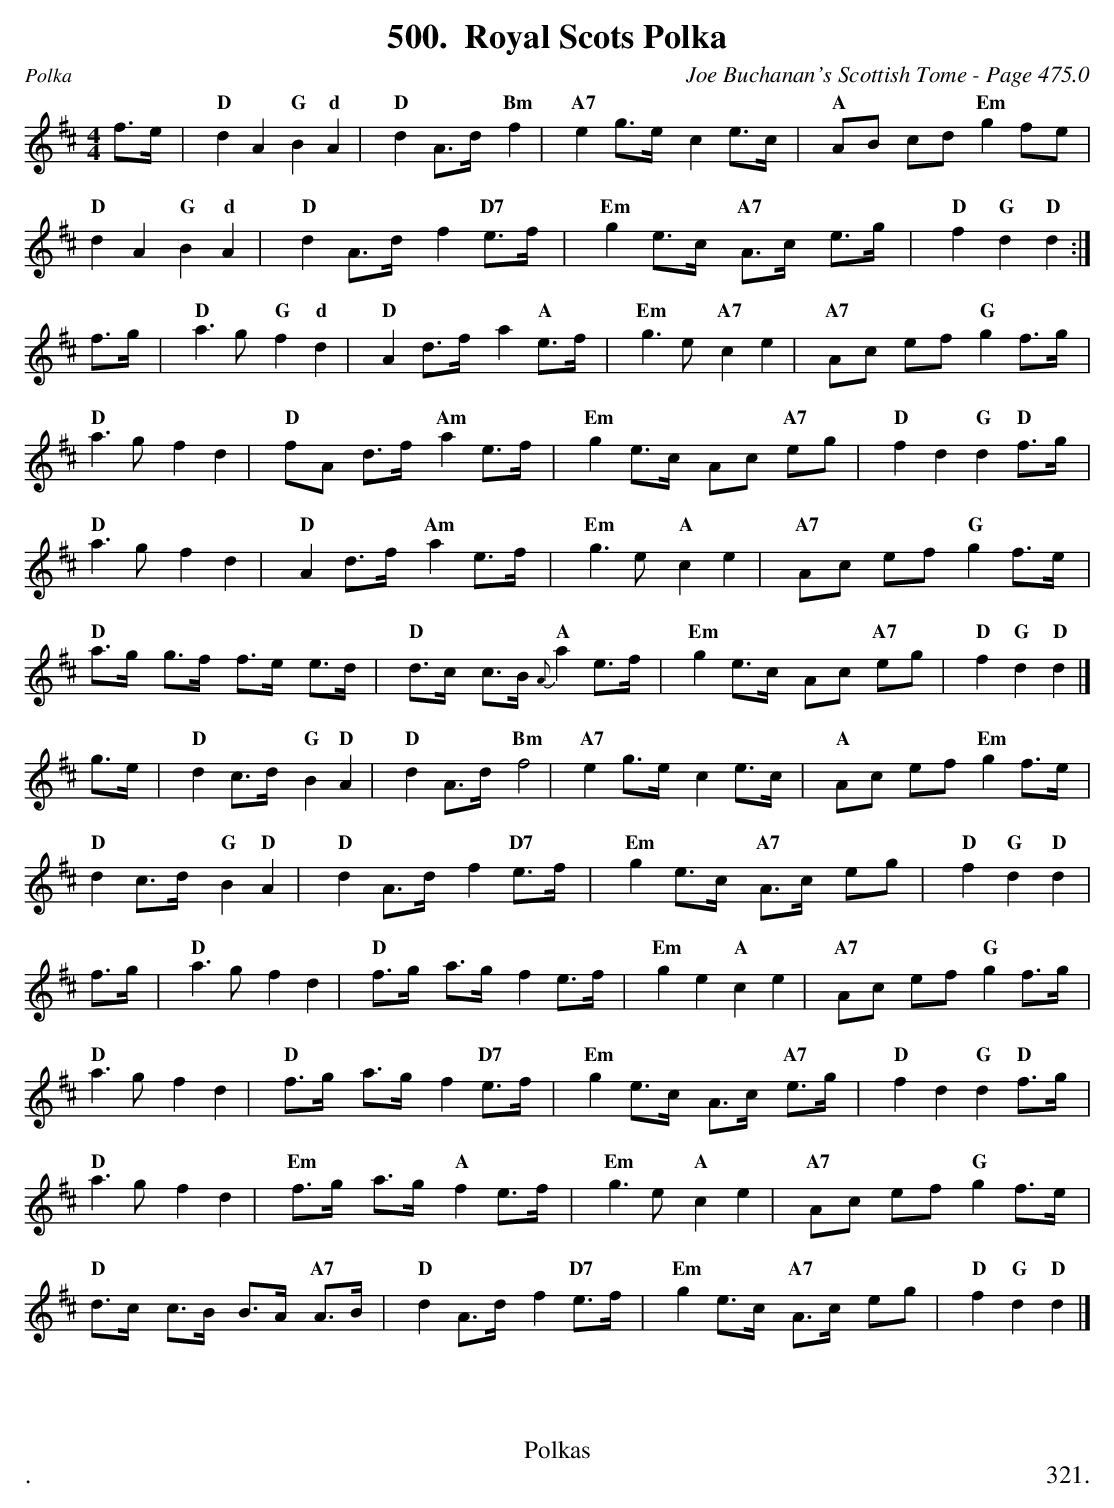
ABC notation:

X:1
T:Royal Scots Polka
C:Joe Buchanan's Scottish Tome - Page 475.0
L:1/8
M:4/4
K:D
f>e | "D"d2 A2 "G"B2 "d"A2 | "D"d2 A>d "Bm"f2 | "A7"e2 g>e c2 e>c | "A"AB cd "Em"g2 fe |
"D"d2 A2 "G"B2 "d"A2 | "D"d2 A>d f2 "D7"e>f | "Em"g2 e>c "A7"A>c e>g | "D"f2 "G"d2 "D"d2 :|
f>g | "D"a2> g2 "G"f2 "d"d2 | "D"A2 d>f a2 "A"e>f | "Em"g2> e2 "A7"c2 e2 | "A7"Ac ef "G"g2 f>g |
"D"a2> g2 f2 d2 | "D"fA d>f "Am"a2 e>f | "Em"g2 e>c Ac "A7"eg | "D"f2 d2 "G"d2 "D"f>g |
"D"a2> g2 f2 d2 | "D"A2 d>f "Am"a2 e>f | "Em"g2> e2 "A"c2 e2 | "A7"Ac ef "G"g2 f>e |
"D"a>g g>f f>e e>d | "D"d>c c>B "A"{A}a2 e>f | "Em"g2 e>c Ac "A7"eg | "D"f2 "G"d2 "D"d2 |]
g>e | "D"d2 c>d "G"B2 "D"A2 | "D"d2 A>d "Bm"f4 | "A7"e2 g>e c2 e>c | "A"Ac ef "Em"g2 f>e |
"D"d2 c>d "G"B2 "D"A2 | "D"d2 A>d f2 "D7"e>f | "Em"g2 e>c "A7"A>c eg | "D"f2 "G"d2 "D"d2 |
f>g | "D"a2> g2 f2 d2 | "D"f>g a>g f2 e>f | "Em"g2 e2 "A"c2 e2 | "A7"Ac ef "G"g2 f>g |
"D"a2> g2 f2 d2 | "D"f>g a>g f2 "D7"e>f | "Em"g2 e>c A>c "A7"e>g | "D"f2 d2 "G"d2 "D"f>g |
"D"a2> g2 f2 d2 | "Em"f>g a>g "A"f2 e>f | "Em"g2> e2 "A"c2 e2 | "A7"Ac ef "G"g2 f>e |
"D"d>c c>B B>A "A7"A>B | "D"d2 A>d f2 "D7"e>f | "Em"g2 e>c "A7"A>c eg | "D"f2 "G"d2 "D"d2 |]
